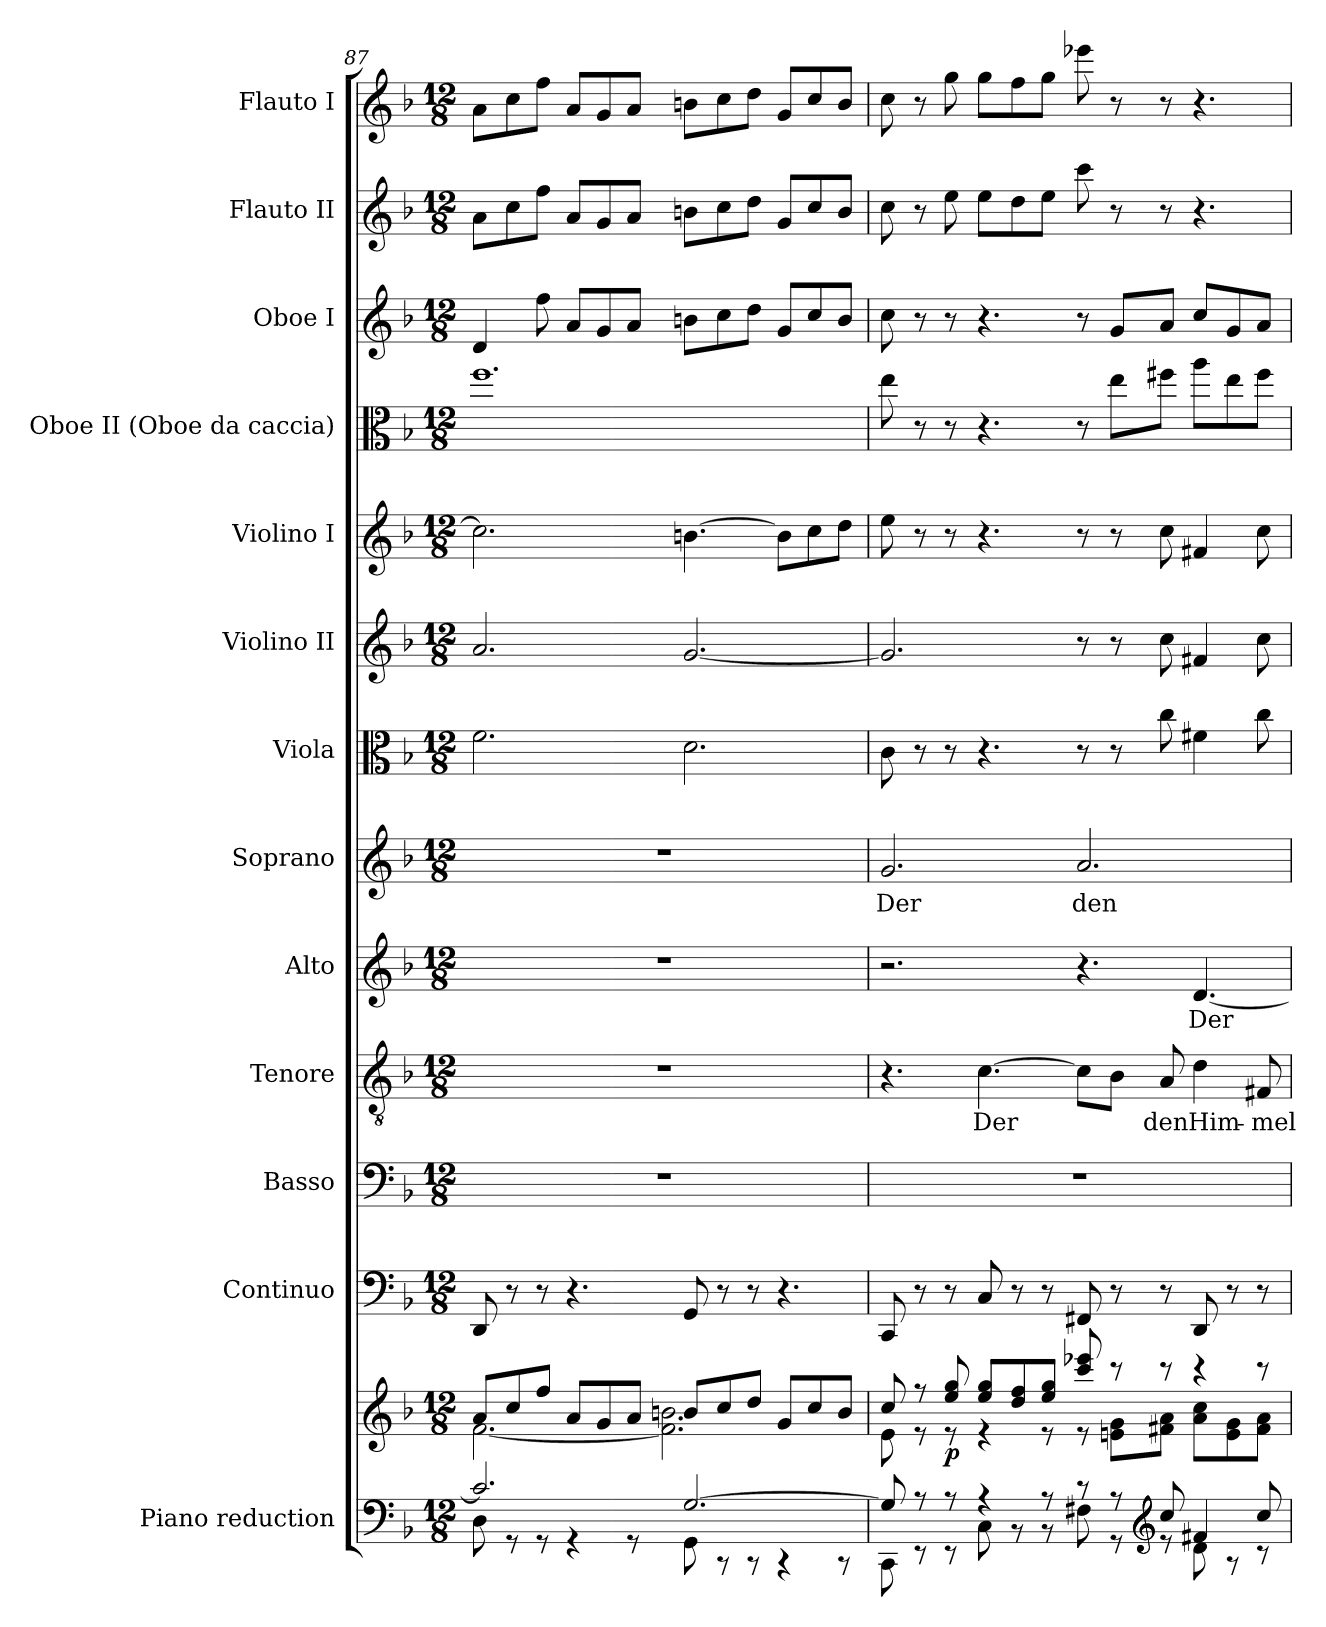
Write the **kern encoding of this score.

**kern	**kern	**dynam	**kern	**kern	**kern	**text	**kern	**text	**kern	**text	**kern	**kern	**kern	**kern	**kern	**kern	**kern
*part13	*part13	*part13	*part12	*part11	*part10	*part10	*part9	*part9	*part8	*part8	*part7	*part6	*part5	*part4	*part3	*part2	*part1
*staff14	*staff13	*staff13/14	*staff12	*staff11	*staff10	*staff10	*staff9	*staff9	*staff8	*staff8	*staff7	*staff6	*staff5	*staff4	*staff3	*staff2	*staff1
*I"Piano reduction	*	*	*I"Continuo	*I"Basso	*I"Tenore	*	*I"Alto	*	*I"Soprano	*	*I"Viola	*I"Violino II	*I"Violino I	*I"Oboe II (Oboe da caccia)	*I"Oboe I	*I"Flauto II	*I"Flauto I
*I'Pno	*	*	*	*	*	*	*	*	*	*	*I'Vla	*I'Vln	*I'Vln	*	*I'Ob	*I'Fl	*I'Fl
*clefF4	*clefG2	*	*clefF4	*clefF4	*clefGv2	*	*clefG2	*	*clefG2	*	*clefC3	*clefG2	*clefG2	*clefC3	*clefG2	*clefG2	*clefG2
*	*	*	*	*	*	*	*	*	*	*	*	*	*	*ITrd12c21	*	*	*
*k[b-]	*k[b-]	*	*k[b-]	*k[b-]	*k[b-]	*	*k[b-]	*	*k[b-]	*	*k[b-]	*k[b-]	*k[b-]	*k[b-]	*k[b-]	*k[b-]	*k[b-]
*M12/8	*M12/8	*	*M12/8	*M12/8	*M12/8	*	*M12/8	*	*M12/8	*	*M12/8	*M12/8	*M12/8	*M12/8	*M12/8	*M12/8	*M12/8
=87	=87	=87	=87	=87	=87	=87	=87	=87	=87	=87	=87	=87	=87	=87	=87	=87	=87
*^	*^	*	*	*	*	*	*	*	*	*	*	*	*	*	*	*	*
2.c/]	8D\	8a/L	[2.f\	.	8DD/	1.r	1.r	.	1.r	.	1.r	.	2.f\	2.a/	2.cc\]	1.f	4d/	8a\L	8a\L
.	8r	8cc/	.	.	8r	.	.	.	.	.	.	.	.	.	.	.	.	8cc\	8cc\
.	8r	8ff/J	.	.	8r	.	.	.	.	.	.	.	.	.	.	.	8ff\	8ff\J	8ff\J
.	4r	8a/L	.	.	4.r	.	.	.	.	.	.	.	.	.	.	.	8a/L	8a/L	8a/L
.	.	8g/	.	.	.	.	.	.	.	.	.	.	.	.	.	.	8g/	8g/	8g/
.	8r	8a/J	.	.	.	.	.	.	.	.	.	.	.	.	.	.	8a/J	8a/J	8a/J
[2.G/	8GG\	8bn/L	2.f\] 2.b\	.	8GG/	.	.	.	.	.	.	.	2.d\	[2.g/	[4.bn\	.	8bn\L	8bn\L	8bn\L
.	8r	8cc/	.	.	8r	.	.	.	.	.	.	.	.	.	.	.	8cc\	8cc\	8cc\
.	8r	8dd/J	.	.	8r	.	.	.	.	.	.	.	.	.	.	.	8dd\J	8dd\J	8dd\J
.	4r	8g/L	.	.	4.r	.	.	.	.	.	.	.	.	.	8b\L]	.	8g/L	8g/L	8g/L
.	.	8cc/	.	.	.	.	.	.	.	.	.	.	.	.	8cc\	.	8cc/	8cc/	8cc/
.	8r	8b/J	.	.	.	.	.	.	.	.	.	.	.	.	8dd\J	.	8b/J	8b/J	8b/J
=88	=88	=88	=88	=88	=88	=88	=88	=88	=88	=88	=88	=88	=88	=88	=88	=88	=88	=88	=88
!	!	!	!	!	!	!	!	!	!	!	!	!LO:LY:b	!	!	!	!	!	!	!
8G/]	8CC\	8cc/	8e\	.	8CC/	1.r	4.r	.	2.r	.	2.g/	Der	8c\	2.g/]	8ee\	8e\	8cc\	8cc\	8cc\
8r	8r	8r	8r	.	8r	.	.	.	.	.	.	.	8r	.	8r	8r	8r	8r	8r
!	!	!	!	!LO:DY:b	!	!	!	!	!	!	!	!	!	!	!	!	!	!	!
8r	8r	8ee/ 8gg/	8r	p	8r	.	.	.	.	.	.	.	8r	.	8r	8r	8r	8ee\	8gg\
!	!	!	!	!	!	!	!	!LO:LY:b	!	!	!	!	!	!	!	!	!	!	!
4r	8C\	8ee/ 8gg/L	4r	.	8C/	.	[4.c\	Der	.	.	.	.	4.r	.	4.r	4.r	4.r	8ee\L	8gg\L
.	8r	8dd/ 8ff/	.	.	8r	.	.	.	.	.	.	.	.	.	.	.	.	8dd\	8ff\
8r	8r	8ee/ 8gg/J	8r	.	8r	.	.	.	.	.	.	.	.	.	.	.	.	8ee\J	8gg\J
!	!	!	!	!	!	!	!	!	!	!	!	!LO:LY:b	!	!	!	!	!	!	!
8r	8F#X\	8ccc/ 8eee-X/	8r	.	8FF#X/	.	8c\L]	.	4.r	.	2.a/	den	8r	8r	8r	8r	8r	8ccc\	8eee-X\
8r	8r	8r	8en\ 8g\L	.	8r	.	8B-\J	.	.	.	.	.	8r	8r	8r	8e\L	8g/L	8r	8r
*clefG2	*	*	*	*	*	*	*	*	*	*	*	*	*	*	*	*	*	*	*
!	!	!	!	!	!	!	!	!LO:LY:b	!	!	!	!	!	!	!	!	!	!	!
8cc/	8r	8r	8f#X\ 8a\J	.	8r	.	8A/	den	.	.	.	.	8cc\	8cc\	8cc\	8f#X\J	8a/J	8r	8r
!	!	!	!	!	!	!	!	!LO:LY:b	!	!LO:LY:b	!	!	!	!	!	!	!	!	!
4f#X/	8d\	4r	8a\ 8cc\L	.	8DD/	.	4d\	Him-	[4.d/	Der	.	.	4f#X\	4f#X/	4f#X/	8a\L	8cc/L	4.r	4.r
.	8r	.	8e\ 8g\	.	8r	.	.	.	.	.	.	.	.	.	.	8e\	8g/	.	.
!	!	!	!	!	!	!	!	!LO:LY:b	!	!	!	!	!	!	!	!	!	!	!
8cc/	8r	8r	8f#\ 8a\J	.	8r	.	8F#X/	-mel	.	.	.	.	8cc\	8cc\	8cc\	8f#\J	8a/J	.	.
*v	*v	*	*	*	*	*	*	*	*	*	*	*	*	*	*	*	*	*	*
*	*v	*v	*	*	*	*	*	*	*	*	*	*	*	*	*	*	*	*
=	=	=	=	=	=	=	=	=	=	=	=	=	=	=	=	=	=
*-	*-	*-	*-	*-	*-	*-	*-	*-	*-	*-	*-	*-	*-	*-	*-	*-	*-
